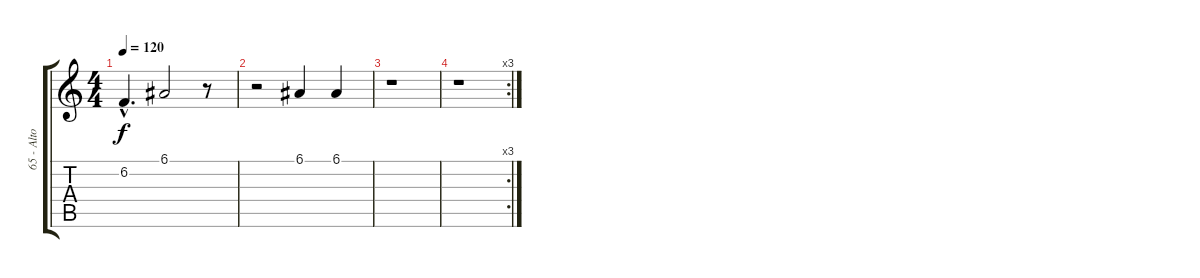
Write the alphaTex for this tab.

\track ("65 - Alto Sax" "65 - Alto ") {instrument altosax}
\staff {score tabs}
\tuning (E4 B3 G3 D3 A2 E2) {hide}
\ts (4 4)
\tempo 120
\clef g2
\ks c
6.2{hac}.4{d dy f} 6.1.2 r.8 |
r.2 6.1.4 6.1.4 |
r.1 |
\rc 3
r.1
